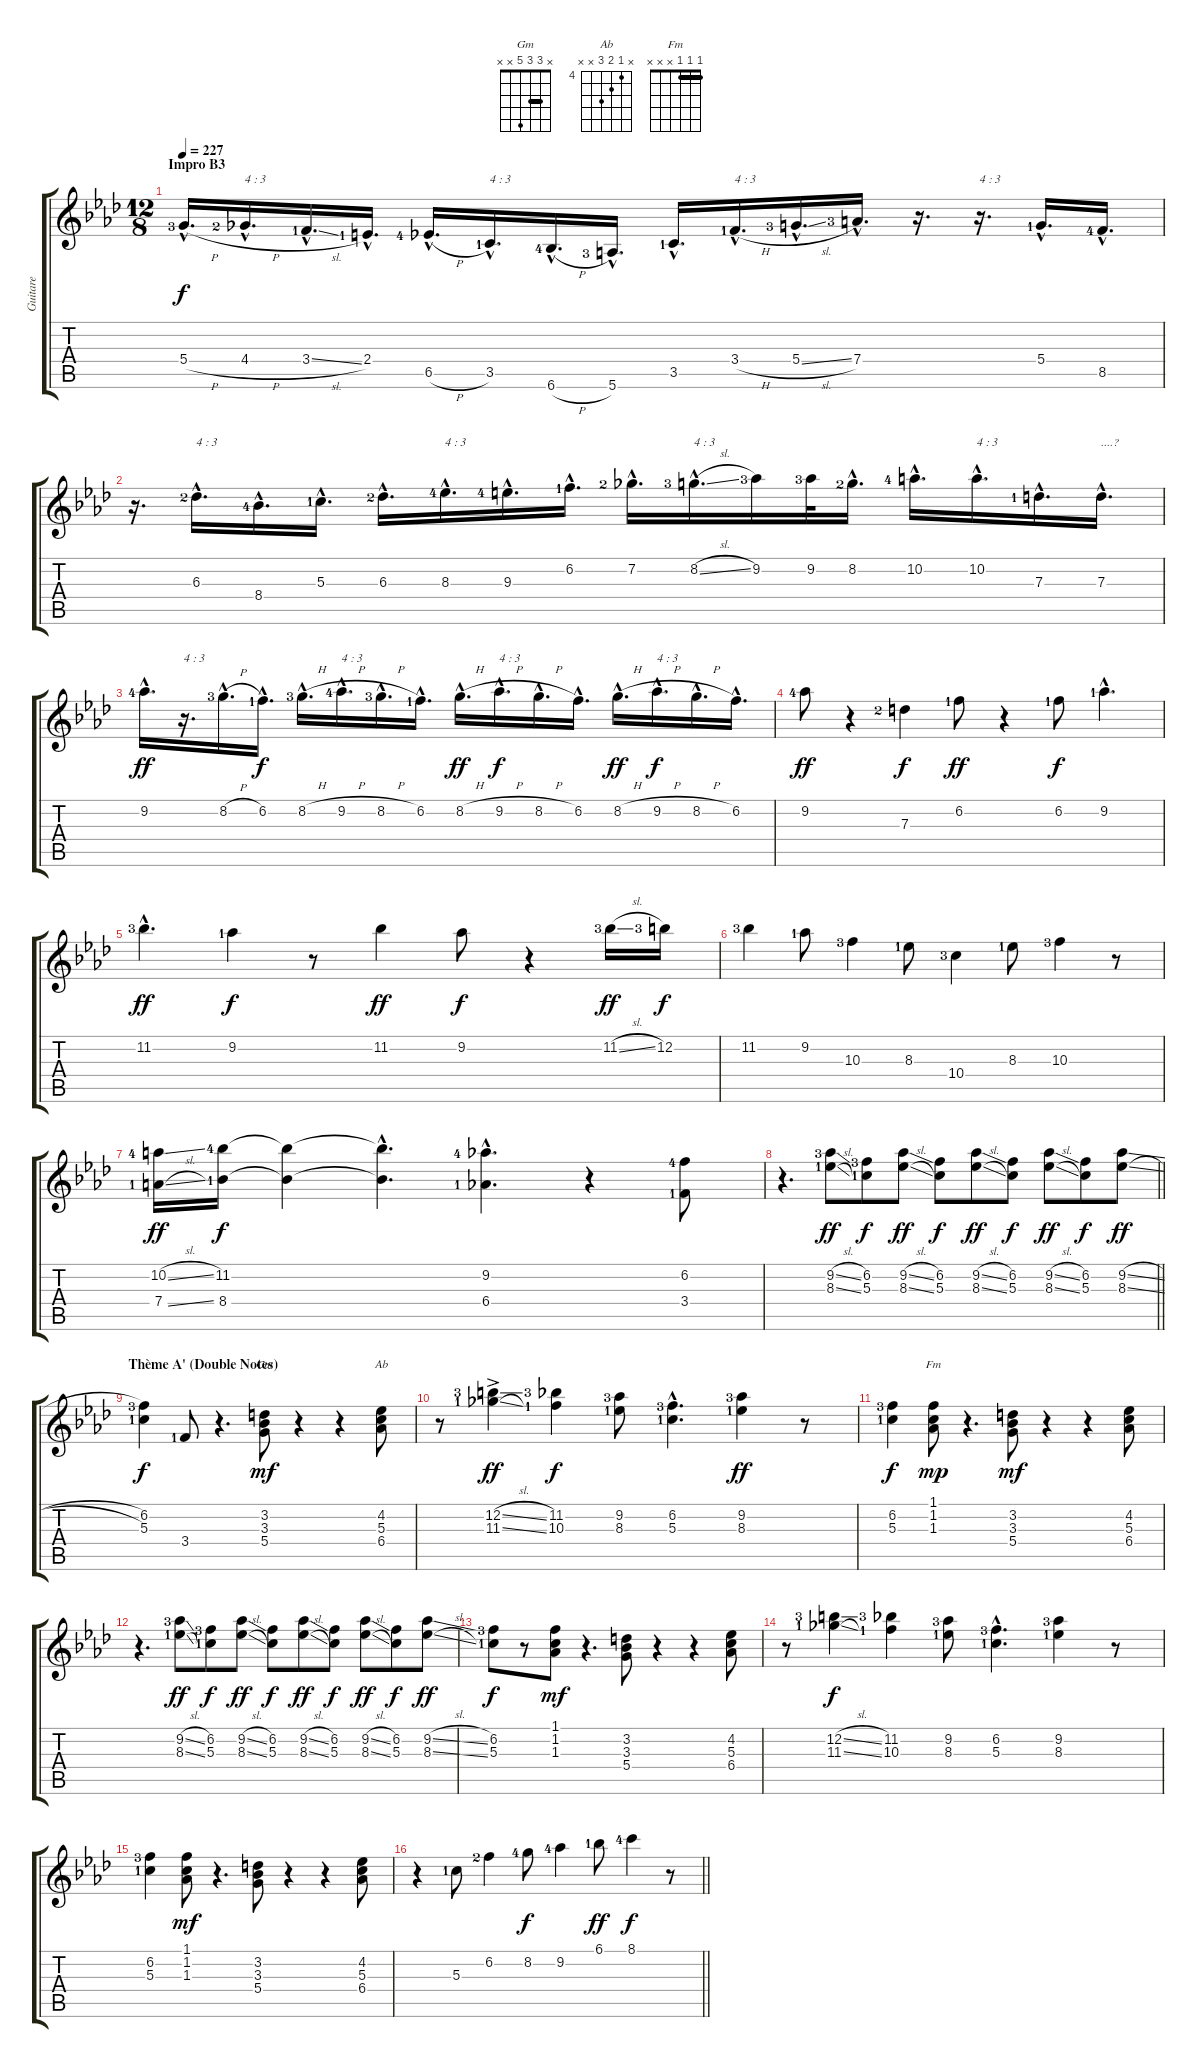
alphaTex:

\track ("Guitare" "Guitare") {instrument electricguitarjazz}
\staff {score tabs}
\tuning (E4 B3 G3 D3 A2 E2) {hide}
\chord ("Gm" x 3 3 5 x x) {barre 3}
\chord ("Ab" x 4 5 6 x x) {firstfret 4}
\chord ("Fm" 1 1 1 x x x) {barre 1}
\ts (12 8)
\section ("" "Impro B3")
\tempo 227
\clef g2
\ks fminor
5.4{h hac lf 4}.16{d dy f} 4.4{h hac lf 3}.16{d txt "4 : 3"} 3.4{sl hac lf 2}.16{d} 2.4{hac lf 2}.16{d} 6.5{h hac lf 5}.16{d} 3.5{hac lf 2}.16{d txt "4 : 3"} 6.6{h hac lf 5}.16{d} 5.6{hac lf 4}.16{d} 3.5{hac lf 2}.16{d} 3.4{h hac lf 2}.16{d txt "4 : 3"} 5.4{sl hac lf 4}.16{d} 7.4{hac lf 4}.16{d} r.16{d} r.16{d txt "4 : 3"} 5.4{hac lf 2}.16{d} 8.5{hac lf 5}.16{d} |
r.16{d} 6.3{hac lf 3}.16{d txt "4 : 3"} 8.4{hac lf 5}.16{d} 5.3{hac lf 2}.16{d} 6.3{hac lf 3}.16{d} 8.3{hac lf 5}.16{d txt "4 : 3"} 9.3{hac lf 5}.16{d} 6.2{hac lf 2}.16{d} 7.2{hac lf 3}.16{d} 8.2{sl hac lf 4}.16{d txt "4 : 3"} 9.2{lf 4}.16 9.2{lf 4}.32 8.2{hac lf 3}.16{d} 10.2{hac lf 5}.16{d} 10.2{hac}.16{d txt "4 : 3"} 7.3{hac lf 2}.16{d} 7.3{hac}.16{d txt "....?"} |
9.2{hac lf 5}.16{d dy ff} r.16{d txt "4 : 3"} 8.2{h hac lf 4}.16{d} 6.2{hac lf 2}.16{d dy f} 8.2{h hac lf 4}.16{d} 9.2{h hac lf 5}.16{d txt "4 : 3"} 8.2{h hac lf 4}.16{d} 6.2{hac lf 2}.16{d} 8.2{h hac}.16{d dy ff} 9.2{h hac}.16{d txt "4 : 3" dy f} 8.2{h hac}.16{d} 6.2{hac}.16{d} 8.2{h hac}.16{d dy ff} 9.2{h hac}.16{d txt "4 : 3" dy f} 8.2{h hac}.16{d} 6.2{hac}.16{d} |
9.2{lf 5}.8{dy ff} r.4 7.3{lf 3}.4{dy f} 6.2{lf 2}.8{dy ff} r.4 6.2{lf 2}.8{dy f} 9.2{hac lf 2}.4{d} |
11.2{hac lf 4}.4{d dy ff} 9.2{lf 2}.4{dy f} r.8 11.2.4{dy ff} 9.2.8{dy f} r.4 11.2{sl lf 4}.16{dy ff} 12.2{lf 4}.16{dy f} |
11.2{lf 4}.4 9.2{lf 2}.8 10.3{lf 4}.4 8.3{lf 2}.8 10.4{lf 4}.4 8.3{lf 2}.8 10.3{lf 4}.4 r.8 |
(10.2{sl lf 5} 7.4{sl lf 2}).16{dy ff} (11.2{lf 5} 8.4{lf 2}).16{dy f} (11.2{t} 8.4{t}).4 (11.2{hac t} 8.4{hac t}).4{d} (9.2{hac lf 5} 6.4{hac lf 2}).4{d} r.4 (6.2{lf 5} 3.4{lf 2}).8 |
\barLineRight lightlight
r.4{d volume 11 balance 4 instrument electricguitarjazz} (9.2{sl lf 4} 8.3{sl lf 2}).8{dy ff} (6.2{lf 4} 5.3{lf 2}).8{dy f} (9.2{sl} 8.3{sl}).8{dy ff} (6.2 5.3).8{dy f} (9.2{sl} 8.3{sl}).8{dy ff} (6.2 5.3).8{dy f} (9.2{sl} 8.3{sl}).8{dy ff} (6.2 5.3).8{dy f} (9.2{sl} 8.3{sl}).8{dy ff} |
\section ("" "Thème A' (Double Notes)")
(6.2{lf 4} 5.3{lf 2}).4{dy f volume 11 balance 4 instrument electricguitarjazz} 3.4{lf 2}.8 r.4{d} (3.2 3.3 5.4).8{ch "Gm" dy mf} r.4 r.4 (4.2 5.3 6.4).8{ch "Ab"} |
r.8 (12.2{sl ac lf 4} 11.3{sl ac lf 2}).4{dy ff} (11.2{lf 4} 10.3{lf 2}).4{dy f} (9.2{lf 4} 8.3{lf 2}).8 (6.2{hac lf 4} 5.3{hac lf 2}).4{d} (9.2{lf 4} 8.3{lf 2}).4{dy ff} r.8 |
(6.2{lf 4} 5.3{lf 2}).4{dy f} (1.1 1.2 1.3).8{ch "Fm" dy mp} r.4{d} (3.2 3.3 5.4).8{dy mf} r.4 r.4 (4.2 5.3 6.4).8 |
r.4{d} (9.2{sl lf 4} 8.3{sl lf 2}).8{dy ff} (6.2{lf 4} 5.3{lf 2}).8{dy f} (9.2{sl} 8.3{sl}).8{dy ff} (6.2 5.3).8{dy f} (9.2{sl} 8.3{sl}).8{dy ff} (6.2 5.3).8{dy f} (9.2{sl} 8.3{sl}).8{dy ff} (6.2 5.3).8{dy f} (9.2{sl} 8.3{sl}).8{dy ff} |
(6.2{lf 4} 5.3{lf 2}).8{dy f} r.8 (1.1 1.2 1.3).8{dy mf} r.4{d} (3.2 3.3 5.4).8 r.4 r.4 (4.2 5.3 6.4).8 |
r.8 (12.2{sl lf 4} 11.3{sl lf 2}).4{dy f} (11.2{lf 4} 10.3{lf 2}).4 (9.2{lf 4} 8.3{lf 2}).8 (6.2{hac lf 4} 5.3{hac lf 2}).4{d} (9.2{lf 4} 8.3{lf 2}).4 r.8 |
(6.2{lf 4} 5.3{lf 2}).4 (1.1 1.2 1.3).8{dy mf} r.4{d} (3.2 3.3 5.4).8 r.4 r.4 (4.2 5.3 6.4).8 |
\barLineRight lightlight
r.4 5.3{lf 2}.8 6.2{lf 3}.4 8.2{lf 5}.8{dy f} 9.2{lf 5}.4 6.1{lf 2}.8{dy ff} 8.1{lf 5}.4{dy f} r.8
